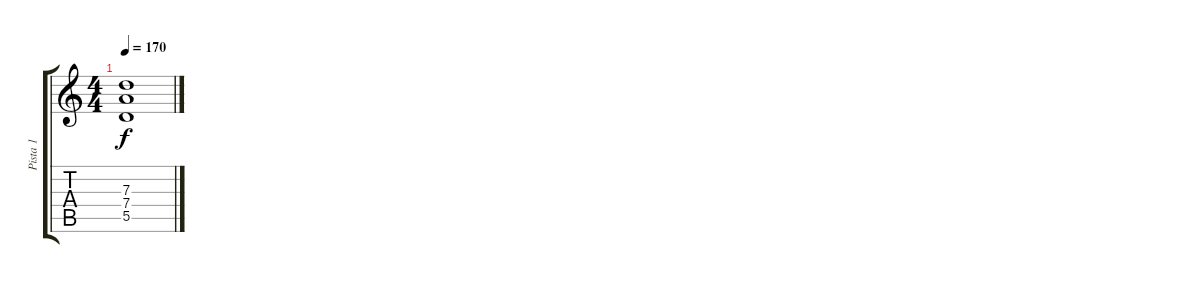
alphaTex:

\track ("Pista 1" "Pista 1") {instrument distortionguitar}
\staff {score tabs}
\tuning (E4 B3 G3 D3 A2 E2) {hide}
\ts (4 4)
\tempo 170
\clef g2
\ks c
(7.3 7.4 5.5).1{dy f}
